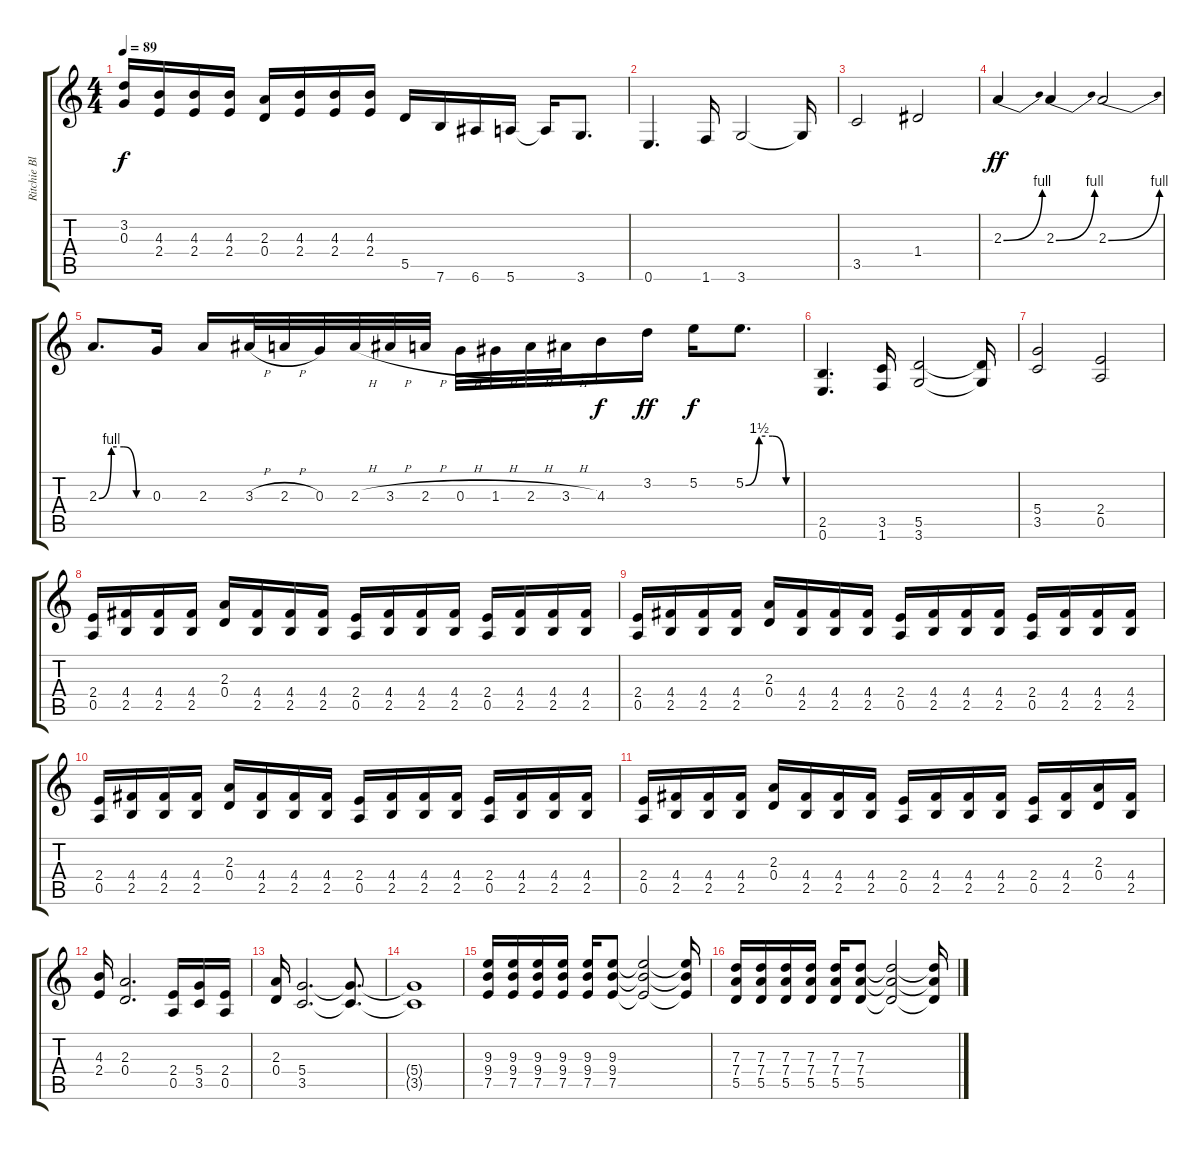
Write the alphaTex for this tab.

\track ("Ritchie Blackmore" "Ritchie Bl") {instrument overdrivenguitar}
\staff {score tabs}
\tuning (E4 B3 G3 D3 A2 E2) {hide}
\ts (4 4)
\tempo 89
\clef g2
\ks c
(3.2 0.3).16{dy f} (4.3 2.4).16 (4.3 2.4).16 (4.3 2.4).16 (2.3 0.4).16 (4.3 2.4).16 (4.3 2.4).16 (4.3 2.4).16 5.5.16 7.6.16 6.6.16 5.6.16 5.6{t}.16 3.6.8{d} |
0.6.4{d} 1.6.16 3.6.2 3.6{t}.16 |
3.5.2 1.4.2 |
2.3{be (bend 0 0 60 4)}.4{dy ff volume 16} 2.3{be (bend 0 0 60 4)}.4 2.3{be (bend 0 0 60 4)}.2 |
2.3{be (custom 0 0 15 4 30 4 45 0 60 0)}.8{d} 0.3.16 2.3.16 3.3{h}.32 2.3{h}.32 0.3.32 2.3{h}.32 3.3{h}.32 2.3{h}.32 0.3{h}.32 1.3{h}.32 2.3{h}.32 3.3{h}.32 4.3.16{dy f} 3.2.16{dy ff} 5.2.16{dy f} 5.2{be (custom 0 0 15 6 30 6 45 0 60 0)}.8{d} |
(2.5 0.6).4{d volume 13} (3.5 1.6).16 (5.5 3.6).2 (5.5{t} 3.6{t}).16 |
(5.4 3.5).2 (2.4 0.5).2 |
(2.4 0.5).16 (4.4 2.5).16 (4.4 2.5).16 (4.4 2.5).16 (2.3 0.4).16 (4.4 2.5).16 (4.4 2.5).16 (4.4 2.5).16 (2.4 0.5).16 (4.4 2.5).16 (4.4 2.5).16 (4.4 2.5).16 (2.4 0.5).16 (4.4 2.5).16 (4.4 2.5).16 (4.4 2.5).16 |
(2.4 0.5).16 (4.4 2.5).16 (4.4 2.5).16 (4.4 2.5).16 (2.3 0.4).16 (4.4 2.5).16 (4.4 2.5).16 (4.4 2.5).16 (2.4 0.5).16 (4.4 2.5).16 (4.4 2.5).16 (4.4 2.5).16 (2.4 0.5).16 (4.4 2.5).16 (4.4 2.5).16 (4.4 2.5).16 |
(2.4 0.5).16 (4.4 2.5).16 (4.4 2.5).16 (4.4 2.5).16 (2.3 0.4).16 (4.4 2.5).16 (4.4 2.5).16 (4.4 2.5).16 (2.4 0.5).16 (4.4 2.5).16 (4.4 2.5).16 (4.4 2.5).16 (2.4 0.5).16 (4.4 2.5).16 (4.4 2.5).16 (4.4 2.5).16 |
(2.4 0.5).16 (4.4 2.5).16 (4.4 2.5).16 (4.4 2.5).16 (2.3 0.4).16 (4.4 2.5).16 (4.4 2.5).16 (4.4 2.5).16 (2.4 0.5).16 (4.4 2.5).16 (4.4 2.5).16 (4.4 2.5).16 (2.4 0.5).16 (4.4 2.5).16 (2.3 0.4).16 (4.4 2.5).16 |
(4.3 2.4).16 (2.3 0.4).2{d} (2.4 0.5).16 (5.4 3.5).16 (2.4 0.5).16 |
(2.3 0.4).16 (5.4 3.5).2{d} (5.4{t} 3.5{t}).8{d} |
(5.4{t} 3.5{t}).1 |
(9.3 9.4 7.5).16 (9.3 9.4 7.5).16 (9.3 9.4 7.5).16 (9.3 9.4 7.5).16 (9.3 9.4 7.5).16 (9.3 9.4 7.5).8 (9.3{t} 9.4{t} 7.5{t}).2 (9.3{t} 9.4{t} 7.5{t}).16 |
(7.3 7.4 5.5).16 (7.3 7.4 5.5).16 (7.3 7.4 5.5).16 (7.3 7.4 5.5).16 (7.3 7.4 5.5).16 (7.3 7.4 5.5).8 (7.3{t} 7.4{t} 5.5{t}).2 (7.3{t} 7.4{t} 5.5{t}).16
